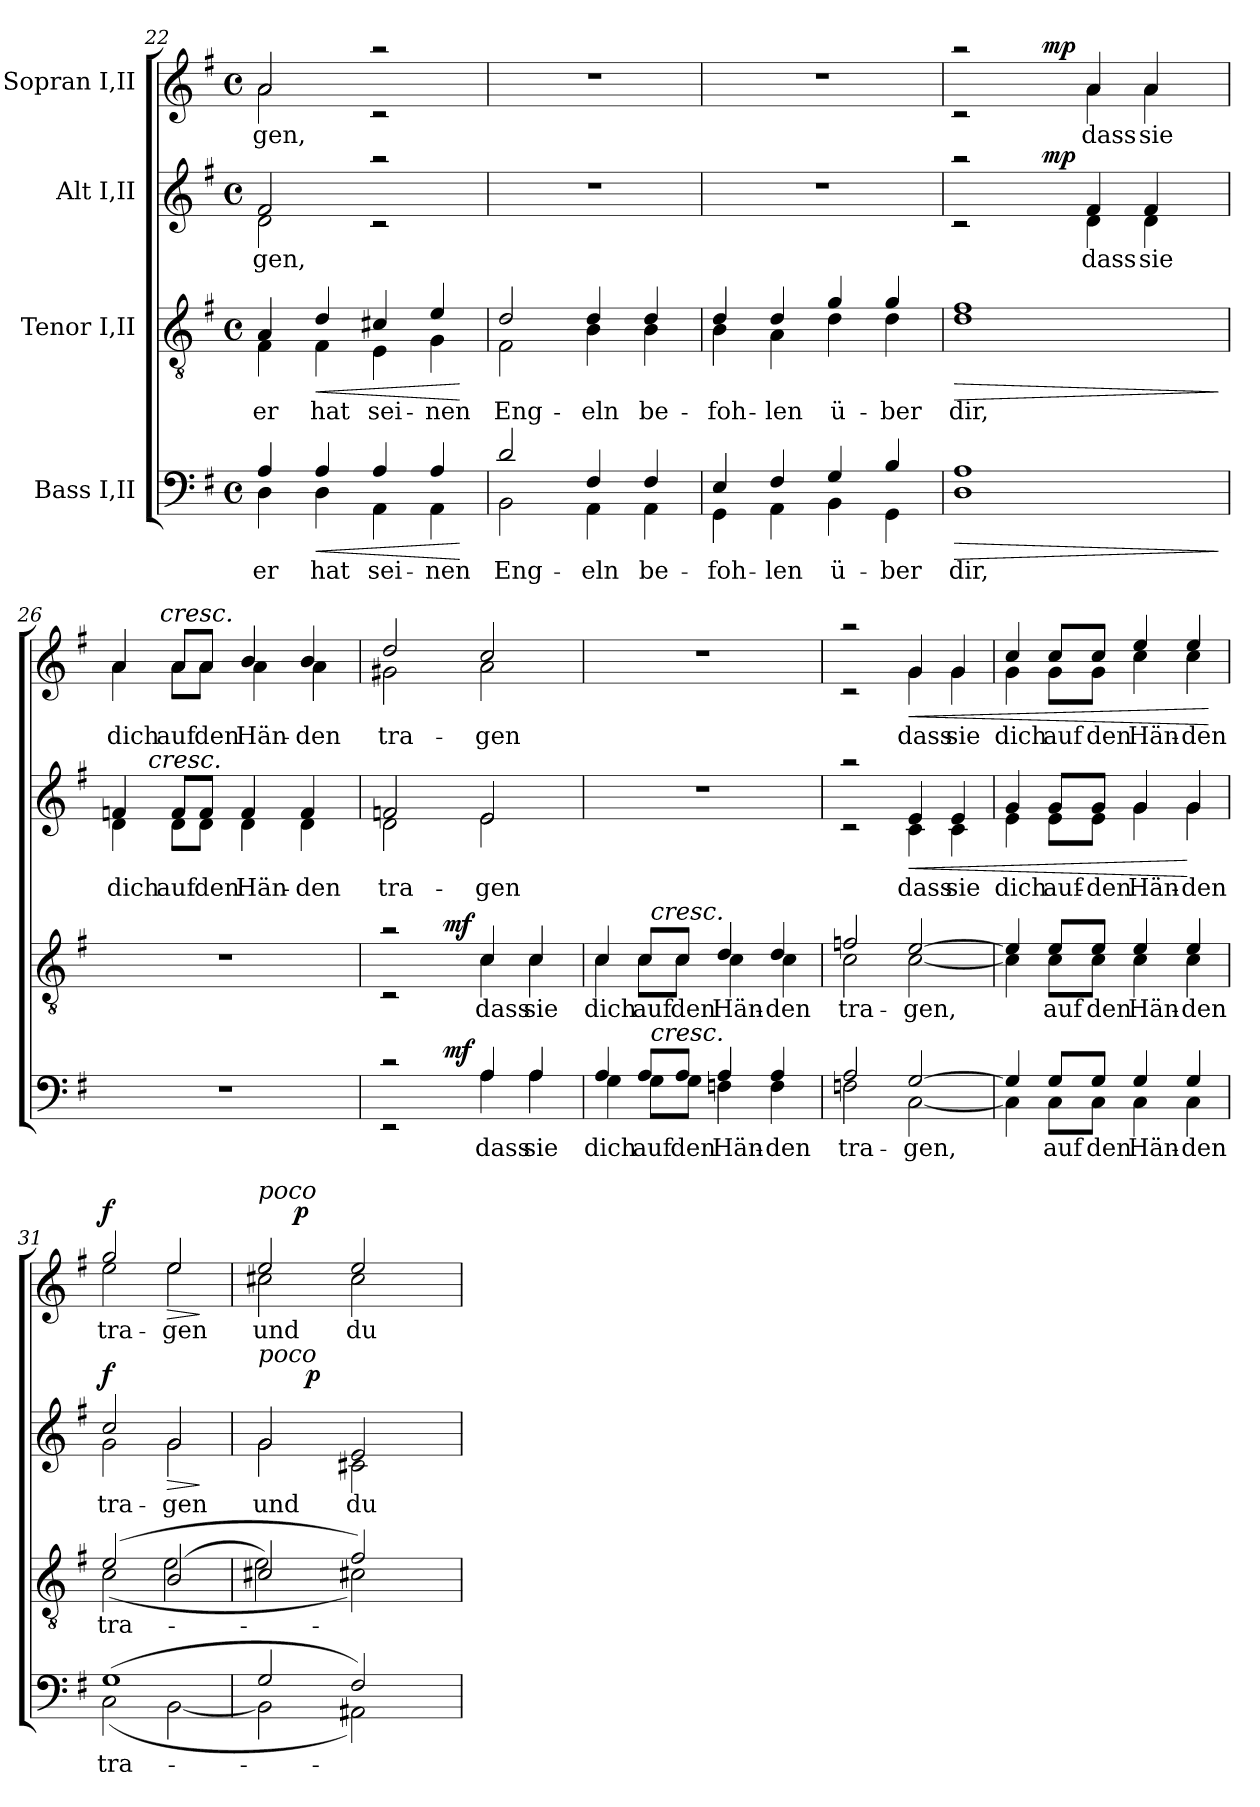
**kern	**text	**dynam	**kern	**text	**dynam	**kern	**text	**dynam	**kern	**text	**dynam
*part4	*part4	*part4	*part3	*part3	*part3	*part2	*part2	*part2	*part1	*part1	*part1
*staff4	*staff4	*staff4	*staff3	*staff3	*staff3	*staff2	*staff2	*staff2	*staff1	*staff1	*staff1
*I"Bass I,II	*	*	*I"Tenor I,II	*	*	*I"Alt I,II	*	*	*I"Sopran I,II	*	*
*clefF4	*	*	*clefGv2	*	*	*clefG2	*	*	*clefG2	*	*
*k[f#]	*	*	*k[f#]	*	*	*k[f#]	*	*	*k[f#]	*	*
*G:	*	*	*G:	*	*	*G:	*	*	*G:	*	*
*M4/4	*	*	*M4/4	*	*	*M4/4	*	*	*M4/4	*	*
*met(c)	*	*	*met(c)	*	*	*met(c)	*	*	*met(c)	*	*
=22	=22	=22	=22	=22	=22	=22	=22	=22	=22	=22	=22
*^	*	*	*^	*	*	*^	*	*	*^	*	*
4A/	4D\	er	.	4A/	4F#\	er	.	2f#/	2d\	-gen,	.	2a/	2a\	-gen,	.
!	!	!	!LO:HP:b	!	!	!	!LO:HP:b	!	!	!	!	!	!	!	!
4A/	4D\	hat	<	4d/	4F#\	hat	<	.	.	.	.	.	.	.	.
4A/	4AA\	sei-	.	4c#X/	4E\	sei-	.	2raa	2rc	.	.	2raa	2rc	.	.
4A/	4AA\	-nen	.	4e/	4G\	-nen	.	.	.	.	.	.	.	.	.
*v	*v	*	*	*	*	*	*	*v	*v	*	*	*v	*v	*	*
*	*	*	*v	*v	*	*	*	*	*	*	*	*
.	.	[	.	.	[	.	.	.	.	.	.
=23	=23	=23	=23	=23	=23	=23	=23	=23	=23	=23	=23
*^	*	*	*^	*	*	*	*	*	*	*	*
2d/	2BB\	Eng-	.	2d/	2F#\	Eng-	.	1r	.	.	1r	.	.
4F#/	4AA\	-eln	.	4d/	4B\	-eln	.	.	.	.	.	.	.
4F#/	4AA\	be-	.	4d/	4B\	be-	.	.	.	.	.	.	.
=24	=24	=24	=24	=24	=24	=24	=24	=24	=24	=24	=24	=24	=24
4E/	4GG\	-foh-	.	4d/	4B\	-foh-	.	1r	.	.	1r	.	.
4F#/	4AA\	-len	.	4d/	4A\	-len	.	.	.	.	.	.	.
4G/	4BB\	ü-	.	4g/	4d\	ü-	.	.	.	.	.	.	.
4B/	4GG\	-ber	.	4g/	4d\	-ber	.	.	.	.	.	.	.
=25	=25	=25	=25	=25	=25	=25	=25	=25	=25	=25	=25	=25	=25
!	!	!	!LO:HP:b	!	!	!	!LO:HP:b	!	!	!	!	!	!
*	*	*	*	*	*	*	*	*^	*	*	*^	*	*
*	*	*	*	*	*	*	*	*	*^	*	*	*	*^	*	*
1A	1D	dir,	>	1f#	1d	dir,	>	2raa	2rc	4ryy	.	.	2raa	2rc	4ryy	.	.
.	.	.	.	.	.	.	.	.	.	16.ryy	.	.	.	.	16.ryy	.	.
!	!	!	!	!	!	!	!	!	!	!	!	!LO:DY:a	!	!	!	!	!LO:DY:a
.	.	.	.	.	.	.	.	.	.	2ryy	.	mp	.	.	2ryy	.	mp
.	.	.	.	.	.	.	.	4f#/	4d\	.	dass	.	4a/	4a\	.	dass	.
.	.	.	.	.	.	.	.	4f#/	4d\	.	sie	.	4a/	4a\	.	sie	.
.	.	.	.	.	.	.	.	.	.	8ryy	.	.	.	.	8ryy	.	.
.	.	.	.	.	.	.	.	.	.	32ryy	.	.	.	.	32ryy	.	.
*v	*v	*	*	*	*	*	*	*	*	*	*	*	*	*	*	*	*
*	*	*	*v	*v	*	*	*	*	*	*	*	*	*	*	*	*
.	.	]	.	.	]	.	.	.	.	.	.	.	.	.	.
!!LO:LB:g=z	!!	!!
=26	=26	=26	=26	=26	=26	=26	=26	=26	=26	=26	=26	=26	=26	=26	=26
1r	.	.	1r	.	.	4fn/	4d\	8.ryy	dich	.	4a/	4a\	8..ryy	dich	.
!	!	!	!	!	!	!	!	!LO:TX:a:i:t=cresc.	!	!	!	!	!	!	!
.	.	.	.	.	.	.	.	2ryy	.	.	.	.	.	.	.
!	!	!	!	!	!	!	!	!	!	!	!	!	!LO:TX:a:i:t=cresc.	!	!
.	.	.	.	.	.	.	.	.	.	.	.	.	2ryy	.	.
.	.	.	.	.	.	8f/L	8d\L	.	auf	.	8a/L	8a\L	.	auf	.
.	.	.	.	.	.	8f/J	8d\J	.	den	.	8a/J	8a\J	.	den	.
.	.	.	.	.	.	4f/	4d\	.	Hän-	.	4b/	4a\	.	Hän-	.
.	.	.	.	.	.	.	.	4ryy	.	.	.	.	.	.	.
.	.	.	.	.	.	.	.	.	.	.	.	.	4ryy	.	.
.	.	.	.	.	.	4f/	4d\	.	-den	.	4b/	4a\	.	-den	.
.	.	.	.	.	.	.	.	16ryy	.	.	.	.	.	.	.
.	.	.	.	.	.	.	.	.	.	.	.	.	32ryy	.	.
*	*	*	*	*	*	*	*v	*v	*	*	*	*	*	*	*
*	*	*	*	*	*	*	*	*	*	*	*v	*v	*	*
=27	=27	=27	=27	=27	=27	=27	=27	=27	=27	=27	=27	=27	=27
*^	*	*	*^	*	*	*	*	*	*	*	*	*	*
*	*^	*	*	*	*^	*	*	*	*	*	*	*	*	*	*
2rc	2rEE	4ryy	.	.	2ra	2rC	4ryy	.	.	2fn/	2d\	tra-	.	2dd/	2g#X\	tra-	.
.	.	16ryy	.	.	.	.	16ryy	.	.	.	.	.	.	.	.	.	.
!	!	!	!	!LO:DY:a	!	!	!	!	!LO:DY:a	!	!	!	!	!	!	!	!
.	.	2ryy	.	mf	.	.	2ryy	.	mf	.	.	.	.	.	.	.	.
4A/	4A\	.	dass	.	4c/	4c\	.	dass	.	2e/	2e\	-gen	.	2cc/	2a\	-gen	.
4A/	4A\	.	sie	.	4c/	4c\	.	sie	.	.	.	.	.	.	.	.	.
.	.	8.ryy	.	.	.	.	8.ryy	.	.	.	.	.	.	.	.	.	.
*	*	*	*	*	*	*	*	*	*	*v	*v	*	*	*	*	*	*
*	*	*	*	*	*	*	*	*	*	*	*	*	*v	*v	*	*
=28	=28	=28	=28	=28	=28	=28	=28	=28	=28	=28	=28	=28	=28	=28	=28
4A/	4G\	4ryy	dich	.	4c/	4c\	4ryy	dich	.	1r	.	.	1r	.	.
8A/L	8G\L	32ryy	auf	.	8c/L	8c\L	32ryy	auf	.	.	.	.	.	.	.
!	!	!	!	!	!	!	!LO:TX:a:i:t=cresc.	!	!	!	!	!	!	!	!
!	!	!LO:TX:a:i:t=cresc.	!	!	!	!	!	!	!	!	!	!	!	!	!
.	.	2ryy	.	.	.	.	2ryy	.	.	.	.	.	.	.	.
8A/J	8G\J	.	den	.	8c/J	8c\J	.	den	.	.	.	.	.	.	.
4A/	4Fn\	.	Hän-	.	4d/	4c\	.	Hän-	.	.	.	.	.	.	.
4A/	4F\	.	-den	.	4d/	4c\	.	-den	.	.	.	.	.	.	.
.	.	8..ryy	.	.	.	.	8..ryy	.	.	.	.	.	.	.	.
*	*v	*v	*	*	*	*	*	*	*	*	*	*	*	*	*
*	*	*	*	*	*v	*v	*	*	*	*	*	*	*	*
=29	=29	=29	=29	=29	=29	=29	=29	=29	=29	=29	=29	=29	=29
*	*	*	*	*	*	*	*	*^	*	*	*^	*	*
2A/	2Fn\	tra-	.	2fn/	2c\	tra-	.	2raa	2rc	.	.	2raa	2rc	.	.
!	!	!	!	!	!	!	!	!	!	!	!LO:HP:b	!	!	!	!LO:HP:b
[>2G/	[<2C\	-gen,	.	[>2e/	[<2c\	-gen,	.	4e/	4c\	dass	<	4g/	4g\	dass	<
.	.	.	.	.	.	.	.	4e/	4c\	sie	.	4g/	4g\	sie	.
=30	=30	=30	=30	=30	=30	=30	=30	=30	=30	=30	=30	=30	=30	=30	=30
4G/]	4C\]	.	.	4e/]	4c\]	.	.	4g/	4e\	dich	.	4cc/	4g\	dich	.
8G/L	8C\L	auf	.	8e/L	8c\L	auf	.	8g/L	8e\L	auf-	.	8cc/L	8g\L	auf	.
8G/J	8C\J	den	.	8e/J	8c\J	den	.	8g/J	8e\J	-den	.	8cc/J	8g\J	den	.
4G/	4C\	Hän-	.	4e/	4c\	Hän-	.	4g/	4g\	Hän-	.	4ee/	4cc\	Hän-	.
4G/	4C\	-den	.	4e/	4c\	-den	.	4g/	4g\	-den	[	4ee/	4cc\	-den	.
*v	*v	*	*	*	*	*	*	*v	*v	*	*	*v	*v	*	*
*	*	*	*v	*v	*	*	*	*	*	*	*	*
.	.	.	.	.	.	.	.	.	.	.	[
!!LO:LB:g=z
=31	=31	=31	=31	=31	=31	=31	=31	=31	=31	=31	=31
*^	*	*	*^	*	*	*^	*	*	*^	*	*
!	!	!	!	!	!	!	!	!	!	!	!LO:DY:a	!	!	!	!LO:DY:a
(1G	(2C\	tra-	.	(2e/	(2c\	tra-	.	2cc/	2g\	tra-	f	2gg/	2ee\	tra-	f
!	!	!	!	!	!	!	!	!	!	!	!LO:HP:b	!	!	!	!LO:HP:b
.	[<2BB\	.	.	(2B/	2e\	.	.	2g/	2g\	-gen	>	2ee/	2ee\	-gen	>
*v	*v	*	*	*	*	*	*	*v	*v	*	*	*v	*v	*	*
*	*	*	*v	*v	*	*	*	*	*	*	*	*
.	.	.	.	.	.	.	.	]	.	.	]
=32	=32	=32	=32	=32	=32	=32	=32	=32	=32	=32	=32
*^	*	*	*^	*	*	*^	*	*	*^	*	*
*	*	*	*	*	*	*	*	*	*^	*	*	*	*^	*	*
!	!	!	!	!	!	!	!	!	!	!	!	!	!LO:TX:a:i:t=poco	!	!	!	!
!	!	!	!	!	!	!	!	!LO:TX:a:i:t=poco	!	!	!	!	!	!	!	!	!
2G/	2BB\]	.	.	2c#X/)	2e\	.	.	2g/	2g\	8..ryy	und	.	2ee/	2cc#X\	8.ryy	und	.
!	!	!	!	!	!	!	!	!	!	!	!	!	!	!	!	!	!LO:DY:a
.	.	.	.	.	.	.	.	.	.	.	.	.	.	.	2ryy	.	p
!	!	!	!	!	!	!	!	!	!	!	!	!LO:DY:a	!	!	!	!	!
.	.	.	.	.	.	.	.	.	.	2ryy	.	p	.	.	.	.	.
2F#/)	2AA#X\)	.	.	2f#/)	2c#X\)	.	.	2e/	2c#X\	.	du	.	2ee/	2cc#\	.	du	.
.	.	.	.	.	.	.	.	.	.	.	.	.	.	.	4ryy	.	.
.	.	.	.	.	.	.	.	.	.	4ryy	.	.	.	.	.	.	.
.	.	.	.	.	.	.	.	.	.	.	.	.	.	.	16ryy	.	.
.	.	.	.	.	.	.	.	.	.	32ryy	.	.	.	.	.	.	.
*v	*v	*	*	*	*	*	*	*v	*v	*v	*	*	*v	*v	*v	*	*
*	*	*	*v	*v	*	*	*	*	*	*	*	*
=	=	=	=	=	=	=	=	=	=	=	=
*-	*-	*-	*-	*-	*-	*-	*-	*-	*-	*-	*-
